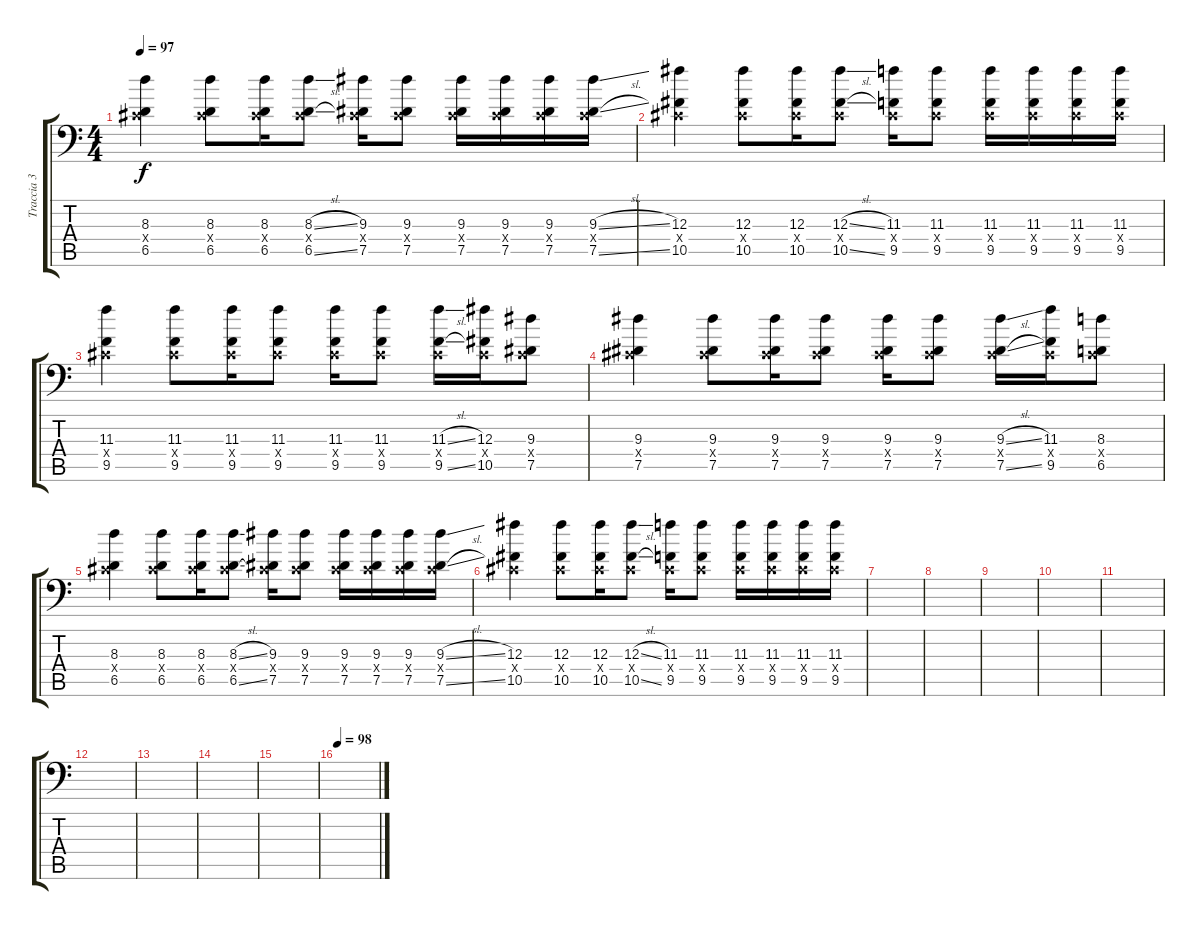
\track ("Traccia 3" "Traccia 3") {instrument electricguitarclean}
\staff {score tabs}
\tuning (Eb4 Bb3 Gb3 Db3 Ab2 Bb1) {hide}
\ts (4 4)
\tempo 97
\clef f4
\ks c
(8.3 0.4{x} 6.5).4{dy f} (8.3 0.4{x} 6.5).8 (8.3 0.4{x} 6.5).16 (8.3{sl} 0.4{x} 6.5{sl}).8 (9.3 0.4{x} 7.5).16 (9.3 0.4{x} 7.5).8 (9.3 0.4{x} 7.5).16 (9.3 0.4{x} 7.5).16 (9.3 0.4{x} 7.5).16 (9.3{sl} 0.4{x} 7.5{sl}).16 |
(12.3 0.4{x} 10.5).4 (12.3 0.4{x} 10.5).8 (12.3 0.4{x} 10.5).16 (12.3{sl} 0.4{x} 10.5{sl}).8 (11.3 0.4{x} 9.5).16 (11.3 0.4{x} 9.5).8 (11.3 0.4{x} 9.5).16 (11.3 0.4{x} 9.5).16 (11.3 0.4{x} 9.5).16 (11.3 0.4{x} 9.5).16 |
(11.3 0.4{x} 9.5).4 (11.3 0.4{x} 9.5).8 (11.3 0.4{x} 9.5).16 (11.3 0.4{x} 9.5).8 (11.3 0.4{x} 9.5).16 (11.3 0.4{x} 9.5).8 (11.3{sl} 0.4{x} 9.5{sl}).16 (12.3 0.4{x} 10.5).16 (9.3 0.4{x} 7.5).8 |
(9.3 0.4{x} 7.5).4 (9.3 0.4{x} 7.5).8 (9.3 0.4{x} 7.5).16 (9.3 0.4{x} 7.5).8 (9.3 0.4{x} 7.5).16 (9.3 0.4{x} 7.5).8 (9.3{sl} 0.4{x} 7.5{sl}).16 (11.3 0.4{x} 9.5).16 (8.3 0.4{x} 6.5).8 |
(8.3 0.4{x} 6.5).4 (8.3 0.4{x} 6.5).8 (8.3 0.4{x} 6.5).16 (8.3{sl} 0.4{x} 6.5{sl}).8 (9.3 0.4{x} 7.5).16 (9.3 0.4{x} 7.5).8 (9.3 0.4{x} 7.5).16 (9.3 0.4{x} 7.5).16 (9.3 0.4{x} 7.5).16 (9.3{sl} 0.4{x} 7.5{sl}).16 |
(12.3 0.4{x} 10.5).4 (12.3 0.4{x} 10.5).8 (12.3 0.4{x} 10.5).16 (12.3{sl} 0.4{x} 10.5{sl}).8 (11.3 0.4{x} 9.5).16 (11.3 0.4{x} 9.5).8 (11.3 0.4{x} 9.5).16 (11.3 0.4{x} 9.5).16 (11.3 0.4{x} 9.5).16 (11.3 0.4{x} 9.5).16 |
|
|
|
|
|
|
|
|
|
\tempo 98
